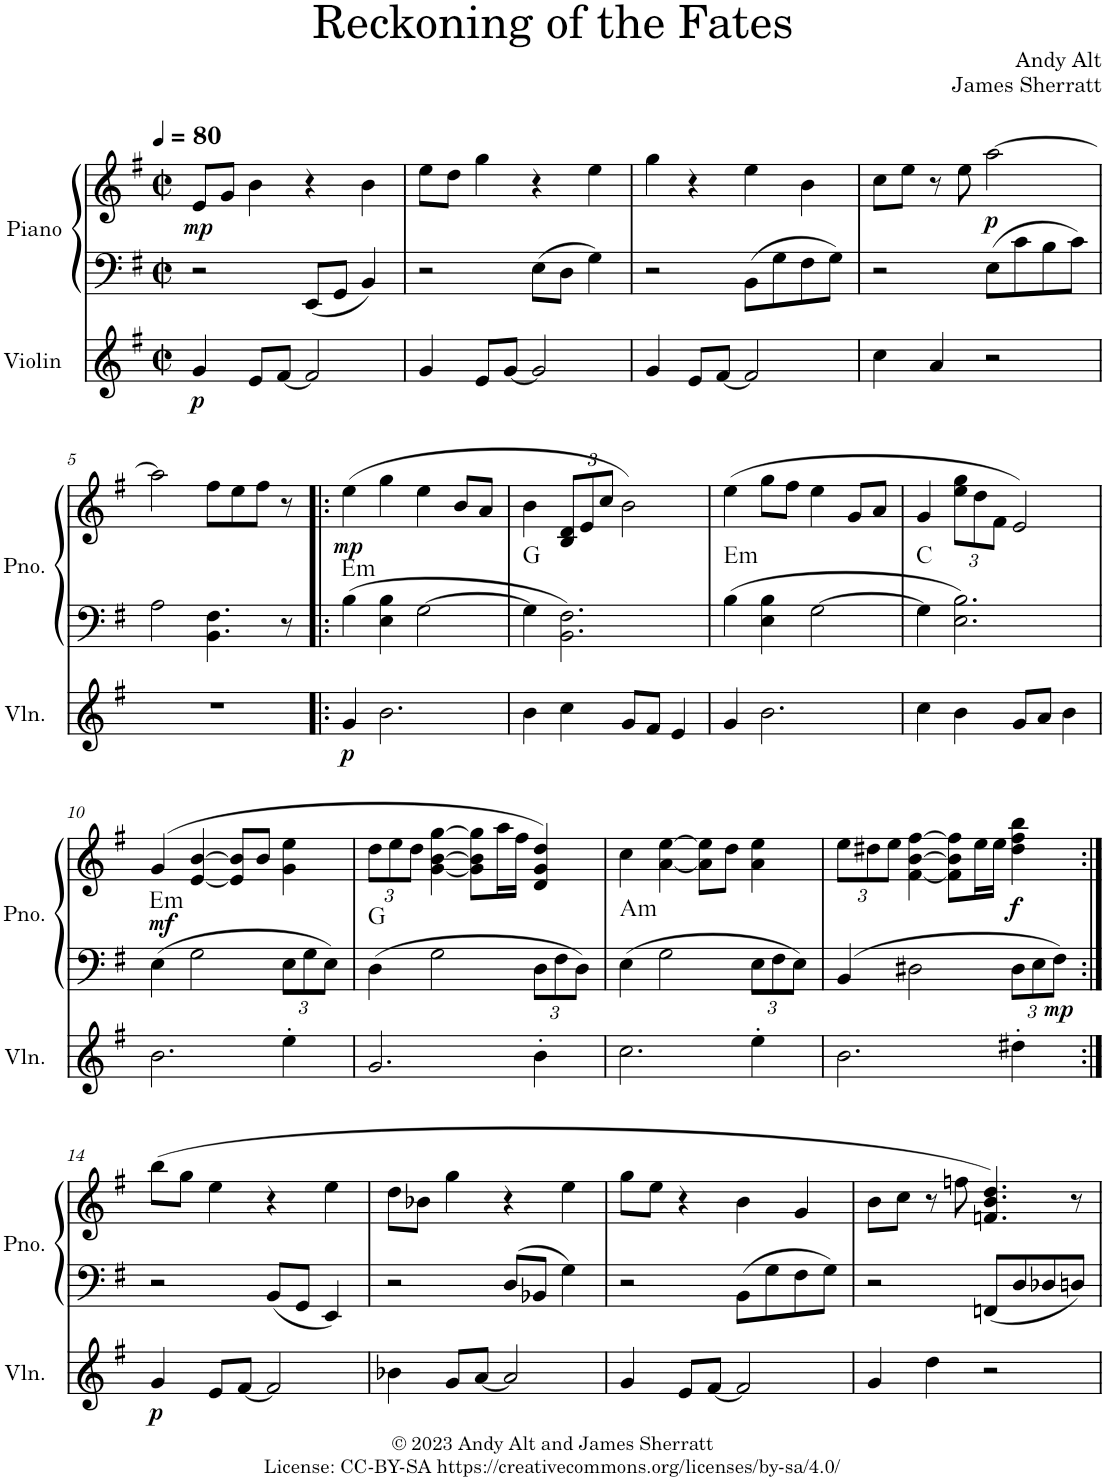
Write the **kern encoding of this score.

**kern	**dynam	**kern	**kern	**dynam
*part2	*part2	*part1	*part1	*part1
*staff3	*staff3	*staff2	*staff1	*staff1/2
*I"Violin	*	*I"Piano	*	*
*I'Vln.	*	*I'Pno.	*	*
*clefG2	*	*clefF4	*clefG2	*
*k[f#]	*	*k[f#]	*k[f#]	*
*M2/2	*	*M2/2	*M2/2	*
*met(c|)	*	*met(c|)	*met(c|)	*
*MM80	*	*MM80	*MM80	*
=1	=1	=1	=1	=1
!	!LO:DY:b	!	!	!LO:DY:b
4g/	p	2r	8e/L	mp
.	.	.	8g/J	.
8e/L	.	.	4b\	.
[8f#/J	.	.	.	.
2f#/]	.	8EE/L	4r	.
.	.	8GG/J	.	.
.	.	4BB/	4b\	.
=2	=2	=2	=2	=2
4g/	.	2r	8ee\L	.
.	.	.	8dd\J	.
8e/L	.	.	4gg\	.
[8g/J	.	.	.	.
2g/]	.	8E\L	4r	.
.	.	8D\J	.	.
.	.	4G\	4ee\	.
=3	=3	=3	=3	=3
4g/	.	2r	4gg\	.
8e/L	.	.	4r	.
[8f#/J	.	.	.	.
2f#/]	.	8BB\L	4ee\	.
.	.	8G\	.	.
.	.	8F#\	4b\	.
.	.	8G\J	.	.
=4	=4	=4	=4	=4
4cc\	.	2r	8cc\L	.
.	.	.	8ee\J	.
4a/	.	.	8r	.
.	.	.	8ee\	.
!	!	!	!	!LO:DY:b
2r	.	8E\L	[2aa\	p
.	.	8c\	.	.
.	.	8B\	.	.
.	.	8c\J	.	.
!!LO:LB:g=z
=5	=5	=5	=5	=5
1r	.	2A\	2aa\]	.
.	.	4.BB\ 4.F#\	8ff#\L	.
.	.	.	8ee\	.
.	.	.	8ff#\J	.
.	.	8r	8r	.
=6!|:	=6!|:	=6!|:	=6!|:	=6!|:
!	!	!	!LO:TX:b:t=Em	!
!	!LO:DY:b	!	!	!LO:DY:b
4g/	p	4B\	(4ee\	mp
2.b\	.	4E\ 4B\	4gg\	.
.	.	[2G\	4ee\	.
.	.	.	8b/L	.
.	.	.	8a/J	.
=7	=7	=7	=7	=7
!	!	!	!LO:TX:b:t=G	!
4b\	.	4G\]	4b\	.
*	*	*	*Xbrackettup	*
4cc\	.	2.BB\ 2.F#\	12B/ 12d/L	.
.	.	.	12e/	.
.	.	.	12cc/J	.
8g/L	.	.	2b\)	.
8f#/J	.	.	.	.
4e/	.	.	.	.
=8	=8	=8	=8	=8
!	!	!	!LO:TX:b:t=Em	!
4g/	.	4B\	(4ee\	.
2.b\	.	4E\ 4B\	8gg\L	.
.	.	.	8ff#\J	.
.	.	[2G\	4ee\	.
.	.	.	8g/L	.
.	.	.	8a/J	.
=9	=9	=9	=9	=9
!	!	!	!LO:TX:b:t=C	!
4cc\	.	4G\]	4g/	.
4b\	.	2.E\ 2.B\	12ee\ 12gg\L	.
.	.	.	12dd\	.
.	.	.	12f#\J	.
8g/L	.	.	2e/)	.
8a/J	.	.	.	.
4b\	.	.	.	.
!!LO:LB:g=z
=10	=10	=10	=10	=10
!	!	!	!LO:TX:b:t=Em	!
!	!	!	!	!LO:DY:b
2.b\	.	4E\	(4g/	mf
.	.	2G\	[4e/ [4b/	.
.	.	.	8e/] 8b/]L	.
.	.	.	8b/J	.
*	*	*Xbrackettup	*	*
4ee'\	.	12E\L	4g\ 4ee\	.
.	.	12G\	.	.
.	.	12E\J	.	.
=11	=11	=11	=11	=11
!	!	!	!LO:TX:b:t=G	!
2.g/	.	4D\	12dd\L	.
.	.	.	12ee\	.
.	.	.	12dd\J	.
.	.	2G\	[4g\ [4b\ [4gg\	.
.	.	.	8g\] 8b\] 8gg\]L	.
.	.	.	16aa\L	.
.	.	.	16ff#\JJ	.
4b'\	.	12D\L	4d/ 4g/ 4dd/)	.
.	.	12F#\	.	.
.	.	12D\J	.	.
=12	=12	=12	=12	=12
!	!	!	!LO:TX:b:t=Am	!
2.cc\	.	4E\	4cc\	.
.	.	2G\	[4a\ [4ee\	.
.	.	.	8a\] 8ee\]L	.
.	.	.	8dd\J	.
4ee'\	.	12E\L	4a\ 4ee\	.
.	.	12F#\	.	.
.	.	12E\J	.	.
=13	=13	=13	=13	=13
2.b\	.	4BB/	12ee\L	.
.	.	.	12dd#X\	.
.	.	.	12ee\J	.
.	.	2D#X\	[4f#\ [4b\ [4ff#\	.
.	.	.	8f#\] 8b\] 8ff#\]L	.
.	.	.	16ee\L	.
.	.	.	16ee\JJ	.
!	!	!	!	!LO:DY:b
4dd#X'\	.	12D#\L	4dd#\ 4ff#\ 4bb\	f
.	.	12E\	.	.
!	!	!	!	!LO:DY:b=2
.	.	12F#\J	.	mp
!!LO:LB:g=z
=14:|!	=14:|!	=14:|!	=14:|!	=14:|!
!	!LO:DY:b	!	!	!
4g/	p	2r	(8bb\L	.
.	.	.	8gg\J	.
8e/L	.	.	4ee\	.
[8f#/J	.	.	.	.
2f#/]	.	8BB/L	4r	.
.	.	8GG/J	.	.
.	.	4EE/	4ee\	.
=15	=15	=15	=15	=15
4b-X\	.	2r	8dd\L	.
.	.	.	8b-X\J	.
8g/L	.	.	4gg\	.
[8a/J	.	.	.	.
2a/]	.	8D/L	4r	.
.	.	8BB-X/J	.	.
.	.	4G\	4ee\	.
=16	=16	=16	=16	=16
4g/	.	2r	8gg\L	.
.	.	.	8ee\J	.
8e/L	.	.	4r	.
[8f#/J	.	.	.	.
2f#/]	.	8BB\L	4b\	.
.	.	8G\	.	.
.	.	8F#\	4g/	.
.	.	8G\J	.	.
=17	=17	=17	=17	=17
4g/	.	2r	8b\L	.
.	.	.	8cc\J	.
4dd\	.	.	8r	.
.	.	.	8ffn\	.
2r	.	8FFn/L	4.fn/ 4.b/ 4.dd/)	.
.	.	8D/	.	.
.	.	8D-X/	.	.
.	.	8Dn/J	8r	.
=	=	=	=	=
*-	*-	*-	*-	*-
